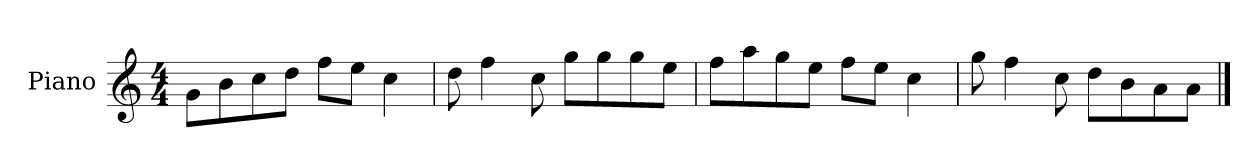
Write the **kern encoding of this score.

**kern
*part1
*staff1
*I"Piano
*I'P-no
*clefG2
*k[]
*M4/4
*MM90
=1
8g\L
8b\
8cc\
8dd\J
8ff\L
8ee\J
4cc\
=2
8dd\
4ff\
8cc\
8gg\L
8gg\
8gg\
8ee\J
=3
8ff\L
8aa\
8gg\
8ee\J
8ff\L
8ee\J
4cc\
=4
8gg\
4ff\
8cc\
8dd\L
8b\
8a\
8a\J
==
*-
